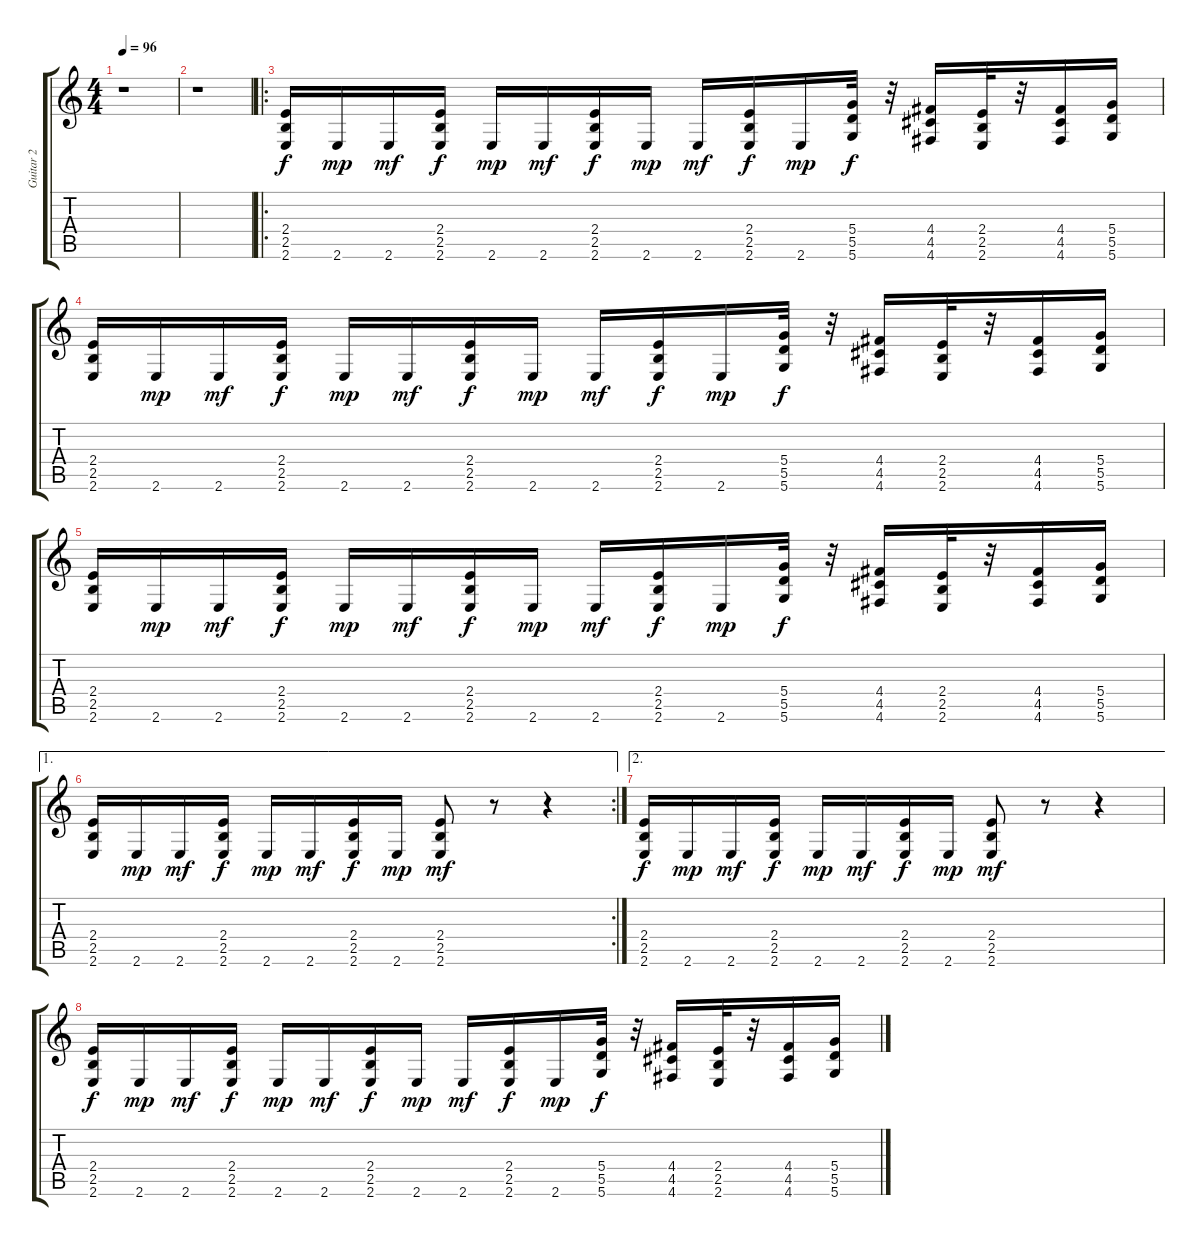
\track ("Guitar 2" "Guitar 2") {instrument distortionguitar}
\staff {score tabs}
\tuning (E4 B3 G3 D3 A2 D2) {hide}
\ts (4 4)
\tempo 96
\clef g2
\ks c
r.1{dy f} |
r.1 |
\ro
(2.4 2.5 2.6).16 2.6.16{dy mp} 2.6.16{dy mf} (2.4 2.5 2.6).16{dy f} 2.6.16{dy mp} 2.6.16{dy mf} (2.4 2.5 2.6).16{dy f} 2.6.16{dy mp} 2.6.16{dy mf} (2.4 2.5 2.6).16{dy f} 2.6.16{dy mp} (5.4 5.5 5.6).32{dy f} r.32 (4.4 4.5 4.6).16 (2.4 2.5 2.6).32 r.32 (4.4 4.5 4.6).16 (5.4 5.5 5.6).16 |
(2.4 2.5 2.6).16 2.6.16{dy mp} 2.6.16{dy mf} (2.4 2.5 2.6).16{dy f} 2.6.16{dy mp} 2.6.16{dy mf} (2.4 2.5 2.6).16{dy f} 2.6.16{dy mp} 2.6.16{dy mf} (2.4 2.5 2.6).16{dy f} 2.6.16{dy mp} (5.4 5.5 5.6).32{dy f} r.32 (4.4 4.5 4.6).16 (2.4 2.5 2.6).32 r.32 (4.4 4.5 4.6).16 (5.4 5.5 5.6).16 |
(2.4 2.5 2.6).16 2.6.16{dy mp} 2.6.16{dy mf} (2.4 2.5 2.6).16{dy f} 2.6.16{dy mp} 2.6.16{dy mf} (2.4 2.5 2.6).16{dy f} 2.6.16{dy mp} 2.6.16{dy mf} (2.4 2.5 2.6).16{dy f} 2.6.16{dy mp} (5.4 5.5 5.6).32{dy f} r.32 (4.4 4.5 4.6).16 (2.4 2.5 2.6).32 r.32 (4.4 4.5 4.6).16 (5.4 5.5 5.6).16 |
\ae 1
\rc 2
(2.4 2.5 2.6).16 2.6.16{dy mp} 2.6.16{dy mf} (2.4 2.5 2.6).16{dy f} 2.6.16{dy mp} 2.6.16{dy mf} (2.4 2.5 2.6).16{dy f} 2.6.16{dy mp} (2.4 2.5 2.6).8{dy mf} r.8 r.4 |
\ae 2
(2.4 2.5 2.6).16{dy f} 2.6.16{dy mp} 2.6.16{dy mf} (2.4 2.5 2.6).16{dy f} 2.6.16{dy mp} 2.6.16{dy mf} (2.4 2.5 2.6).16{dy f} 2.6.16{dy mp} (2.4 2.5 2.6).8{dy mf} r.8 r.4 |
(2.4 2.5 2.6).16{dy f} 2.6.16{dy mp} 2.6.16{dy mf} (2.4 2.5 2.6).16{dy f} 2.6.16{dy mp} 2.6.16{dy mf} (2.4 2.5 2.6).16{dy f} 2.6.16{dy mp} 2.6.16{dy mf} (2.4 2.5 2.6).16{dy f} 2.6.16{dy mp} (5.4 5.5 5.6).32{dy f} r.32 (4.4 4.5 4.6).16 (2.4 2.5 2.6).32 r.32 (4.4 4.5 4.6).16 (5.4 5.5 5.6).16
